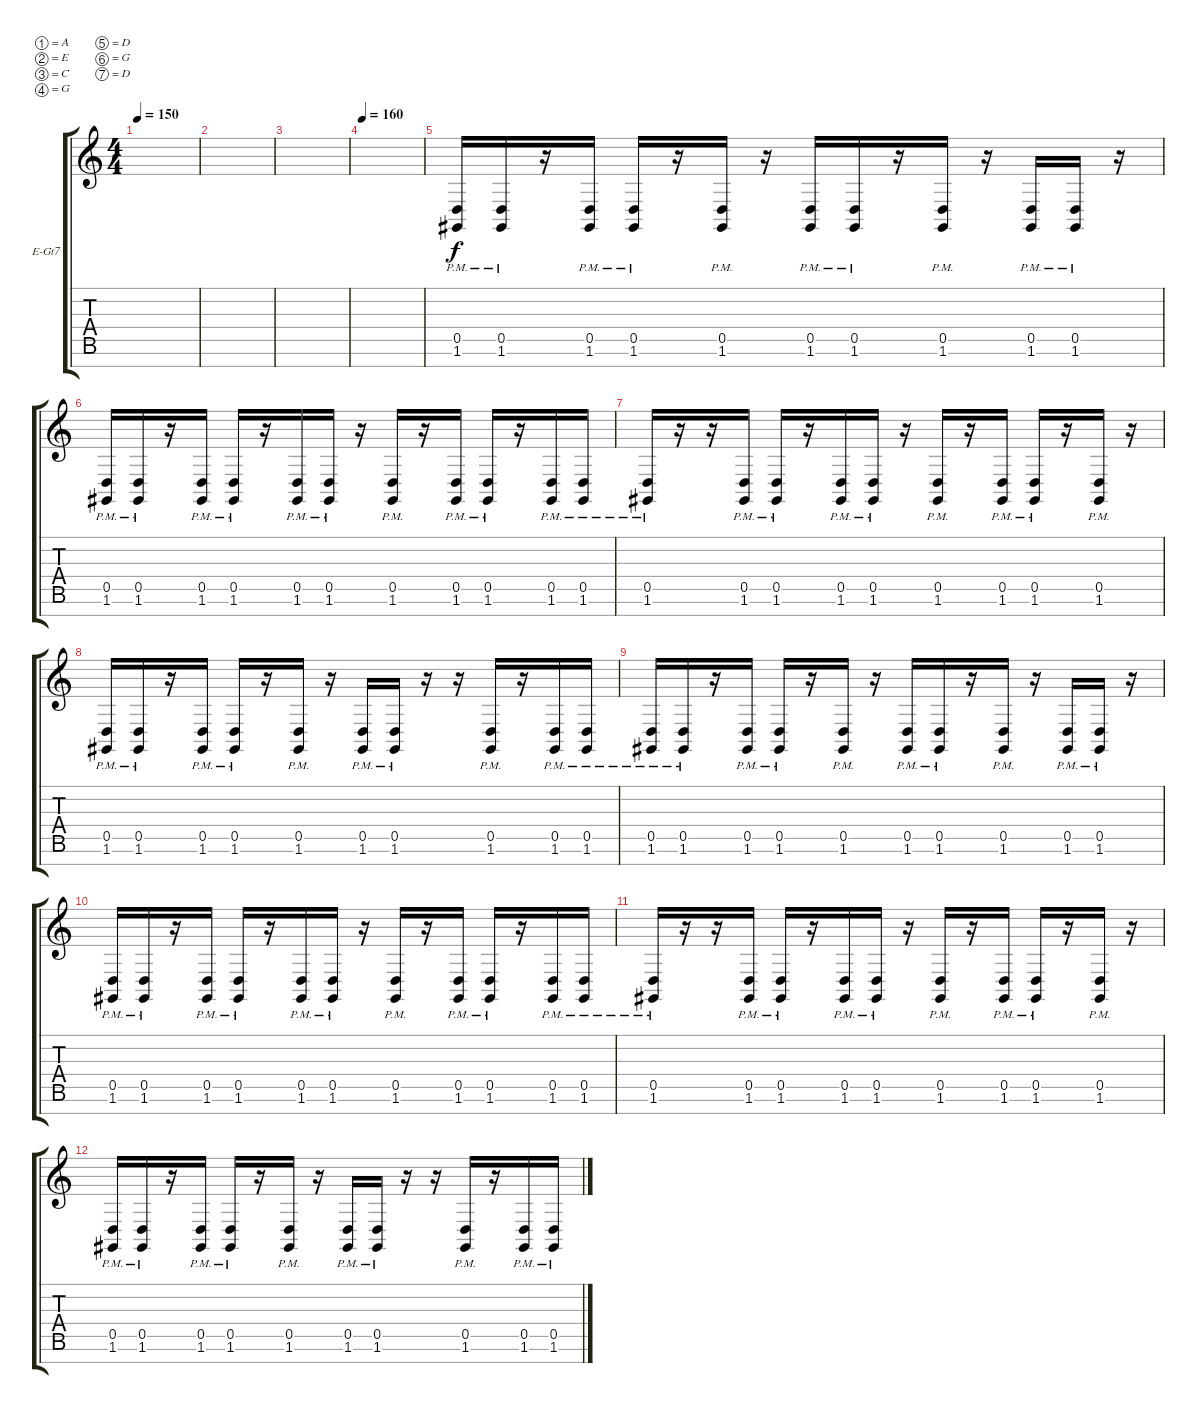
\defaultSystemsLayout 4
\bracketExtendMode groupsimilarinstruments
\firstSystemTrackNameOrientation horizontal
\otherSystemsTrackNameOrientation horizontal
\track ("Electric Guitar" "E-Gt7") {instrument distortionguitar}
\staff {score tabs}
\tuning (A3 E3 C3 G2 D2 G1 D1)
\ts (4 4)
\tempo 150
\clef g2
\scale
0.333333
\ks c
|
\scale
0.333333 |
\scale
0.333333 |
\tempo 160
\scale
0.333333 |
\scale
0.333333 (1.6{pm} 0.5{pm}).16 (1.6{pm} 0.5{pm}).16 r.16 (1.6{pm} 0.5{pm}).16 (1.6{pm} 0.5{pm}).16 r.16 (1.6{pm} 0.5{pm}).16 r.16 (1.6{pm} 0.5{pm}).16 (1.6{pm} 0.5{pm}).16 r.16 (1.6{pm} 0.5{pm}).16 r.16 (1.6{pm} 0.5{pm}).16 (1.6{pm} 0.5{pm}).16 r.16 |
\scale
0.333333 (1.6{pm} 0.5{pm}).16 (1.6{pm} 0.5{pm}).16 r.16 (1.6{pm} 0.5{pm}).16 (1.6{pm} 0.5{pm}).16 r.16 (1.6{pm} 0.5{pm}).16 (1.6{pm} 0.5{pm}).16 r.16 (1.6{pm} 0.5{pm}).16 r.16 (1.6{pm} 0.5{pm}).16 (1.6{pm} 0.5{pm}).16 r.16 (1.6{pm} 0.5{pm}).16 (1.6{pm} 0.5{pm}).16 |
\scale
0.333333 (1.6{pm} 0.5{pm}).16 r.16 r.16 (1.6{pm} 0.5{pm}).16 (1.6{pm} 0.5{pm}).16 r.16 (1.6{pm} 0.5{pm}).16 (1.6{pm} 0.5{pm}).16 r.16 (1.6{pm} 0.5{pm}).16 r.16 (1.6{pm} 0.5{pm}).16 (1.6{pm} 0.5{pm}).16 r.16 (1.6{pm} 0.5{pm}).16 r.16 |
\scale
0.333333 (1.6{pm} 0.5{pm}).16 (1.6{pm} 0.5{pm}).16 r.16 (1.6{pm} 0.5{pm}).16 (1.6{pm} 0.5{pm}).16 r.16 (1.6{pm} 0.5{pm}).16 r.16 (1.6{pm} 0.5{pm}).16 (1.6{pm} 0.5{pm}).16 r.16 r.16 (1.6{pm} 0.5{pm}).16 r.16 (1.6{pm} 0.5{pm}).16 (1.6{pm} 0.5{pm}).16 |
\scale
0.333333 (1.6{pm} 0.5{pm}).16 (1.6{pm} 0.5{pm}).16 r.16 (1.6{pm} 0.5{pm}).16 (1.6{pm} 0.5{pm}).16 r.16 (1.6{pm} 0.5{pm}).16 r.16 (1.6{pm} 0.5{pm}).16 (1.6{pm} 0.5{pm}).16 r.16 (1.6{pm} 0.5{pm}).16 r.16 (1.6{pm} 0.5{pm}).16 (1.6{pm} 0.5{pm}).16 r.16 |
\scale
0.333333 (1.6{pm} 0.5{pm}).16 (1.6{pm} 0.5{pm}).16 r.16 (1.6{pm} 0.5{pm}).16 (1.6{pm} 0.5{pm}).16 r.16 (1.6{pm} 0.5{pm}).16 (1.6{pm} 0.5{pm}).16 r.16 (1.6{pm} 0.5{pm}).16 r.16 (1.6{pm} 0.5{pm}).16 (1.6{pm} 0.5{pm}).16 r.16 (1.6{pm} 0.5{pm}).16 (1.6{pm} 0.5{pm}).16 |
\scale
0.333333 (1.6{pm} 0.5{pm}).16 r.16 r.16 (1.6{pm} 0.5{pm}).16 (1.6{pm} 0.5{pm}).16 r.16 (1.6{pm} 0.5{pm}).16 (1.6{pm} 0.5{pm}).16 r.16 (1.6{pm} 0.5{pm}).16 r.16 (1.6{pm} 0.5{pm}).16 (1.6{pm} 0.5{pm}).16 r.16 (1.6{pm} 0.5{pm}).16 r.16 |
\scale
0.333333 (1.6{pm} 0.5{pm}).16 (1.6{pm} 0.5{pm}).16 r.16 (1.6{pm} 0.5{pm}).16 (1.6{pm} 0.5{pm}).16 r.16 (1.6{pm} 0.5{pm}).16 r.16 (1.6{pm} 0.5{pm}).16 (1.6{pm} 0.5{pm}).16 r.16 r.16 (1.6{pm} 0.5{pm}).16 r.16 (1.6{pm} 0.5{pm}).16 (1.6{pm} 0.5{pm}).16 |
\scale
0.333333 |
\scale
0.333333 |
\scale
0.333333 |
\scale
0.333333
